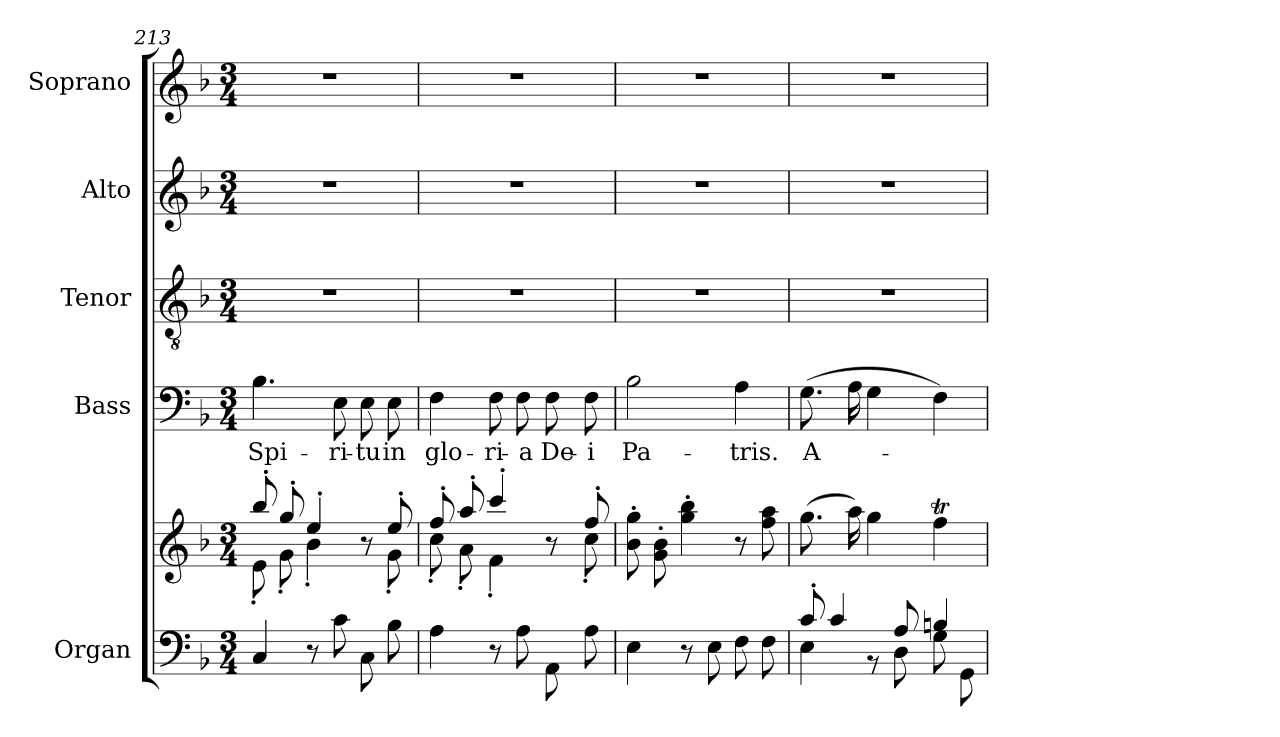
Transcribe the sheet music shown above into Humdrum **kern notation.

**kern	**kern	**kern	**text	**kern	**kern	**kern
*part5	*part5	*part4	*part4	*part3	*part2	*part1
*staff6	*staff5	*staff4	*staff4	*staff3	*staff2	*staff1
*I"Organ	*	*I"Bass	*	*I"Tenor	*I"Alto	*I"Soprano
*I'Org.	*	*I'B.	*	*I'T.	*I'A.	*I'S.
*clefF4	*clefG2	*clefF4	*	*clefGv2	*clefG2	*clefG2
*	*	*	*	*ITrd7c12	*	*
*k[b-]	*k[b-]	*k[b-]	*	*k[b-]	*k[b-]	*k[b-]
*F:	*F:	*F:	*	*F:	*F:	*F:
*M3/4	*M3/4	*M3/4	*	*M3/4	*M3/4	*M3/4
=213	=213	=213	=213	=213	=213	=213
*	*^	*	*	*	*	*
!	!	!	!	!LO:LY:b:color=#000000	!LO:N:vis=1	!LO:N:vis=1	!LO:N:vis=1
4Ci/	8bb-'i/	8e'i\	4.B-i\	Spi-	2.r	2.r	2.r
.	8gg'i/	8g'i\	.	.	.	.	.
8r	4ee'i/	4b-'i\	.	.	.	.	.
!	!	!	!	!LO:LY:b:color=#000000	!	!	!
8ci\	.	.	8Ei\	-ri-	.	.	.
!	!	!	!	!LO:LY:b:color=#000000	!	!	!
8Ci\	8r	8ryy	8Ei\	-tu	.	.	.
!	!	!	!	!LO:LY:b:color=#000000	!	!	!
8B-i\	8ee'i/	8g'i\	8Ei\	in	.	.	.
!!LO:LB:g=z
=214	=214	=214	=214	=214	=214	=214	=214
!	!	!	!	!LO:LY:b:color=#000000	!LO:N:vis=1	!LO:N:vis=1	!LO:N:vis=1
4Ai\	8ff'i/	8cc'i\	4Fi\	glo-	2.r	2.r	2.r
.	8aa'i/	8a'i\	.	.	.	.	.
!	!	!	!	!LO:LY:b:color=#000000	!	!	!
8r	4ccc'i/	4f'i\	8Fi\	-ri-	.	.	.
!	!	!	!	!LO:LY:b:color=#000000	!	!	!
8Ai\	.	.	8Fi\	-a	.	.	.
!	!	!	!	!LO:LY:b:color=#000000	!	!	!
8AAi\	8r	8ryy	8Fi\	De-	.	.	.
!	!	!	!	!LO:LY:b:color=#000000	!	!	!
8Ai\	8ff'i/	8cc'i\	8Fi\	-i	.	.	.
*	*v	*v	*	*	*	*	*
=215	=215	=215	=215	=215	=215	=215
*	*^	*	*	*	*	*
!	!	!	!	!LO:LY:b:color=#000000	!LO:N:vis=1	!LO:N:vis=1	!LO:N:vis=1
*	*v	*v	*	*	*	*	*
4Ei\	8b-i\' 8ggi'	2B-i\	Pa-	2.r	2.r	2.r
.	8gi\' 8b-i'	.	.	.	.	.
8r	4ggi\' 4bb-i'	.	.	.	.	.
8Ei\	.	.	.	.	.	.
!	!	!	!LO:LY:b:color=#000000	!	!	!
8Fi\	8r	4Ai\	-tris.	.	.	.
8Fi\	8ffi\ 8aai	.	.	.	.	.
=216	=216	=216	=216	=216	=216	=216
*^	*	*	*	*	*	*
!	!	!	!	!LO:LY:b:color=#000000	!LO:N:vis=1	!LO:N:vis=1	!LO:N:vis=1
8c'i/	4Ei\	(8.ggi\	(8.Gi\	A-	2.r	2.r	2.r
4ci/	.	.	.	.	.	.	.
.	.	16aai\)	16Ai\	.	.	.	.
.	8r	4ggi\	4Gi\	.	.	.	.
8Ai/	8Di\	.	.	.	.	.	.
4Bni/	8Gi\	4ffTi\	4Fi\)	.	.	.	.
.	8GGi\	.	.	.	.	.	.
*v	*v	*	*	*	*	*	*
=	=	=	=	=	=	=
*-	*-	*-	*-	*-	*-	*-
